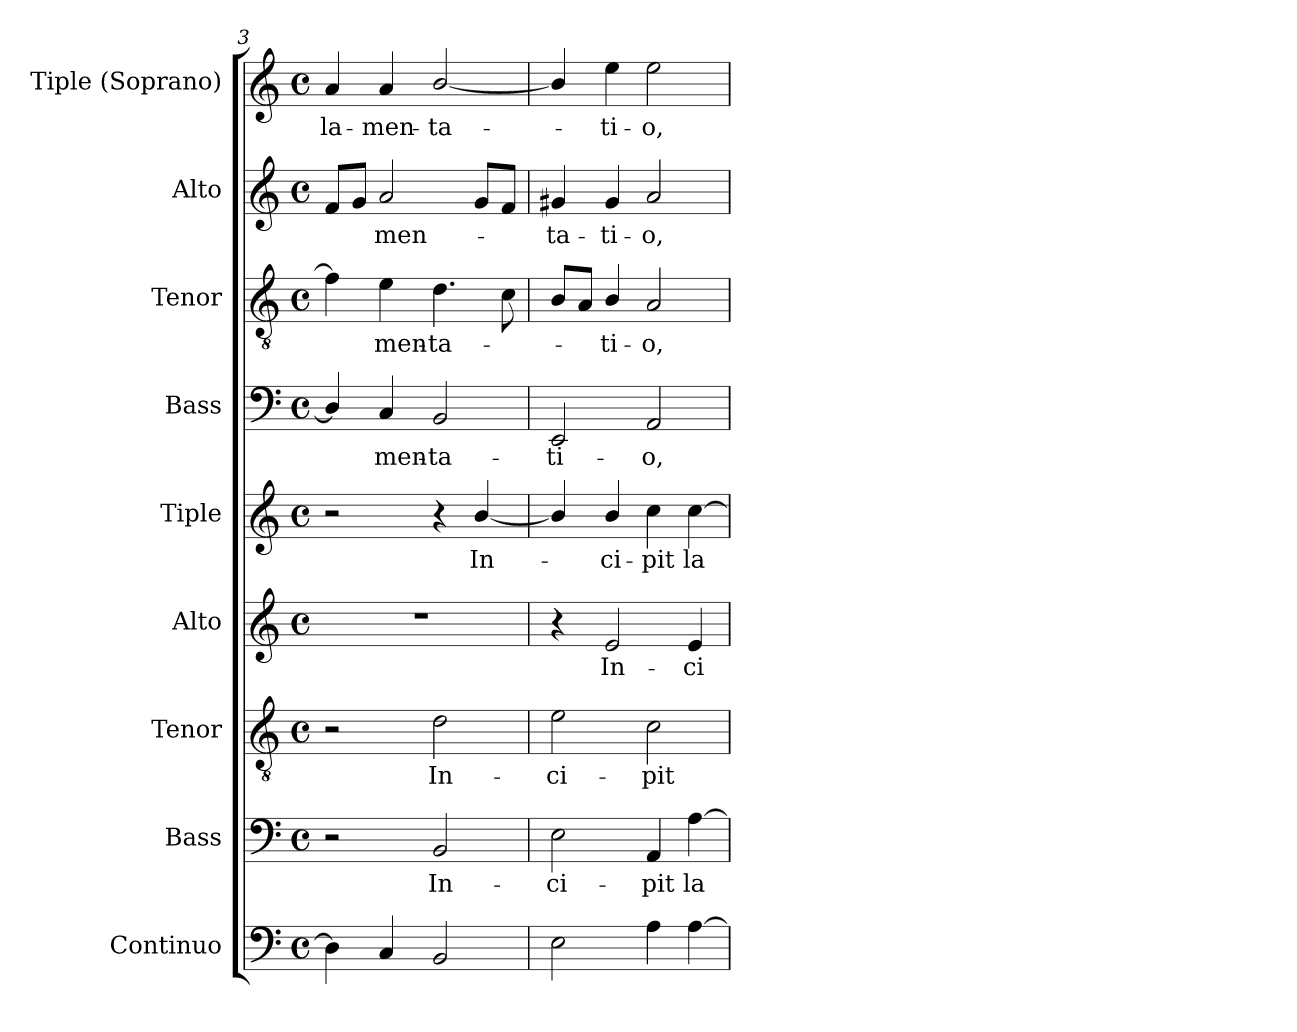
**kern	**kern	**text	**kern	**text	**kern	**text	**kern	**text	**kern	**text	**kern	**text	**kern	**text	**kern	**text
*part9	*part8	*part8	*part7	*part7	*part6	*part6	*part5	*part5	*part4	*part4	*part3	*part3	*part2	*part2	*part1	*part1
*staff9	*staff8	*staff8	*staff7	*staff7	*staff6	*staff6	*staff5	*staff5	*staff4	*staff4	*staff3	*staff3	*staff2	*staff2	*staff1	*staff1
*I"Continuo	*I"Bass	*	*I"Tenor	*	*I"Alto	*	*I"Tiple	*	*I"Bass	*	*I"Tenor	*	*I"Alto	*	*I"Tiple (Soprano)	*
*I'Cont.	*I'B.	*	*I'T.	*	*I'A.	*	*	*	*I'B.	*	*I'T.	*	*I'A.	*	*I'S.	*
*clefF4	*clefF4	*	*clefGv2	*	*clefG2	*	*clefG2	*	*clefF4	*	*clefGv2	*	*clefG2	*	*clefG2	*
*	*	*	*ITrd7c12	*	*	*	*	*	*	*	*ITrd7c12	*	*	*	*	*
*k[]	*k[]	*	*k[]	*	*k[]	*	*k[]	*	*k[]	*	*k[]	*	*k[]	*	*k[]	*
*C:	*C:	*	*C:	*	*C:	*	*C:	*	*C:	*	*C:	*	*C:	*	*C:	*
*M4/4	*M4/4	*	*M4/4	*	*M4/4	*	*M4/4	*	*M4/4	*	*M4/4	*	*M4/4	*	*M4/4	*
*met(c)	*met(c)	*	*met(c)	*	*met(c)	*	*met(c)	*	*met(c)	*	*met(c)	*	*met(c)	*	*met(c)	*
=3	=3	=3	=3	=3	=3	=3	=3	=3	=3	=3	=3	=3	=3	=3	=3	=3
!	!	!	!	!	!	!	!	!	!	!	!	!	!	!	!	!LO:LY:b:color=#000000
4Di\]	2r	.	2r	.	1r	.	2r	.	4Di/]	.	4Fi\]	.	8fi/L	.	4ai/	la-
.	.	.	.	.	.	.	.	.	.	.	.	.	8gi/J	.	.	.
!	!	!	!	!	!	!	!	!	!	!LO:LY:b:color=#000000	!	!	!	!	!	!
!	!	!	!	!	!	!	!	!	!	!	!	!LO:LY:b:color=#000000	!	!	!	!
!	!	!	!	!	!	!	!	!	!	!	!	!	!	!LO:LY:b:color=#000000	!	!
!	!	!	!	!	!	!	!	!	!	!	!	!	!	!	!	!LO:LY:b:color=#000000
4Ci/	.	.	.	.	.	.	.	.	4Ci/	-men-	4Ei\	-men-	2ai/	-men-	4ai/	-men-
!	!	!LO:LY:b:color=#000000	!	!	!	!	!	!	!	!	!	!	!	!	!	!
!	!	!	!	!LO:LY:b:color=#000000	!	!	!	!	!	!	!	!	!	!	!	!
!	!	!	!	!	!	!	!	!	!	!LO:LY:b:color=#000000	!	!	!	!	!	!
!	!	!	!	!	!	!	!	!	!	!	!	!LO:LY:b:color=#000000	!	!	!	!
!	!	!	!	!	!	!	!	!	!	!	!	!	!	!	!	!LO:LY:b:color=#000000
2BBi/	2BBi/	In-	2Di\	In-	.	.	4r	.	2BBi/	-ta-	4.Di\	-ta-	.	.	[2bi/	-ta-
!	!	!	!	!	!	!	!	!LO:LY:b:color=#000000	!	!	!	!	!	!	!	!
.	.	.	.	.	.	.	[4bi/	In-	.	.	.	.	8gi/L	.	.	.
.	.	.	.	.	.	.	.	.	.	.	8Ci\	.	8fi/J	.	.	.
=4	=4	=4	=4	=4	=4	=4	=4	=4	=4	=4	=4	=4	=4	=4	=4	=4
!	!	!LO:LY:b:color=#000000	!	!	!	!	!	!	!	!	!	!	!	!	!	!
!	!	!	!	!LO:LY:b:color=#000000	!	!	!	!	!	!	!	!	!	!	!	!
!	!	!	!	!	!	!	!	!	!	!LO:LY:b:color=#000000	!	!	!	!	!	!
!	!	!	!	!	!	!	!	!	!	!	!	!	!	!LO:LY:b:color=#000000	!	!
2Ei\	2Ei\	-ci-	2Ei\	-ci-	4r	.	4bi/]	.	2EEi/	-ti-	8BBi/L	.	4g#Xi/	-ta-	4bi/]	.
.	.	.	.	.	.	.	.	.	.	.	8AAi/J	.	.	.	.	.
!	!	!	!	!	!	!LO:LY:b:color=#000000	!	!	!	!	!	!	!	!	!	!
!	!	!	!	!	!	!	!	!LO:LY:b:color=#000000	!	!	!	!	!	!	!	!
!	!	!	!	!	!	!	!	!	!	!	!	!LO:LY:b:color=#000000	!	!	!	!
!	!	!	!	!	!	!	!	!	!	!	!	!	!	!LO:LY:b:color=#000000	!	!
!	!	!	!	!	!	!	!	!	!	!	!	!	!	!	!	!LO:LY:b:color=#000000
.	.	.	.	.	2ei/	In-	4bi/	-ci-	.	.	4BBi/	-ti-	4g#i/	-ti-	4eei\	-ti-
!	!	!LO:LY:b:color=#000000	!	!	!	!	!	!	!	!	!	!	!	!	!	!
!	!	!	!	!LO:LY:b:color=#000000	!	!	!	!	!	!	!	!	!	!	!	!
!	!	!	!	!	!	!	!	!LO:LY:b:color=#000000	!	!	!	!	!	!	!	!
!	!	!	!	!	!	!	!	!	!	!LO:LY:b:color=#000000	!	!	!	!	!	!
!	!	!	!	!	!	!	!	!	!	!	!	!LO:LY:b:color=#000000	!	!	!	!
!	!	!	!	!	!	!	!	!	!	!	!	!	!	!LO:LY:b:color=#000000	!	!
!	!	!	!	!	!	!	!	!	!	!	!	!	!	!	!	!LO:LY:b:color=#000000
4Ai\	4AAi/	-pit	2Ci\	-pit	.	.	4cci\	-pit	2AAi/	-o,	2AAi/	-o,	2ai/	-o,	2eei\	-o,
!	!	!LO:LY:b:color=#000000	!	!	!	!	!	!	!	!	!	!	!	!	!	!
!	!	!	!	!	!	!LO:LY:b:color=#000000	!	!	!	!	!	!	!	!	!	!
!	!	!	!	!	!	!	!	!LO:LY:b:color=#000000	!	!	!	!	!	!	!	!
[4Ai\	[4Ai\	la-	.	.	4ei/	-ci-	[4cci\	la-	.	.	.	.	.	.	.	.
=	=	=	=	=	=	=	=	=	=	=	=	=	=	=	=	=
*-	*-	*-	*-	*-	*-	*-	*-	*-	*-	*-	*-	*-	*-	*-	*-	*-
